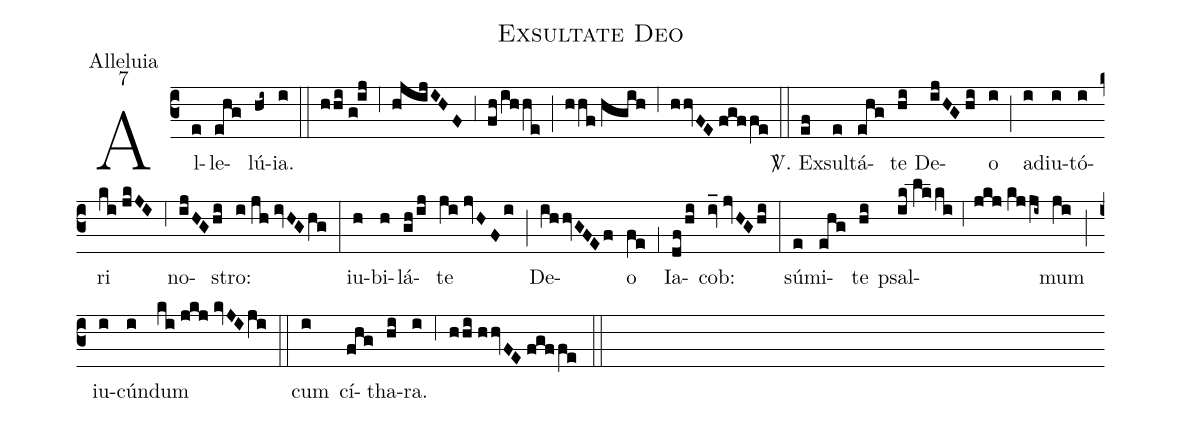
name:Exsultate Deo;
office-part:Alleluia;
mode:7;
%%
(c3) Al(e)le(ehg)lú(hi~)ia.(i) (::)
(hhi//g!ij) (,6) (hjijIHF) (,3) (fh/ihhe) (;) (hhf//hgih) (,6) (hhvFE//fgf/fe) (::)

<sp>V/</sp>. Ex(ef)sul(e)tá(ehg)te(hi) De(ijHG//hi)o(i) (;) ad(i)iu(i)tó(i)ri(ki//jkJI) (,6) no(ijHG/hi)stro:(i//jh//ivHG/hg) (:)
iu(h)bi(h)lá(gh/ij)te(ji//jvHFi) (;) De(ihhvGFEf)o(fe) (,1) Ia(df/hi)cob:(iv_//jvHG/hi) (:)
sú(e)mi(ehg)te(hi) psal(ik//lkki,6jkj//kjji~)mum(ji) (;) iu(i)cún(i)dum(ki//jkj//kvJI/ji) (::)
cum(i) cí(fhg)tha(hi)ra.(i) (,6) (hhi//hhvFE//fgffe) (::)
